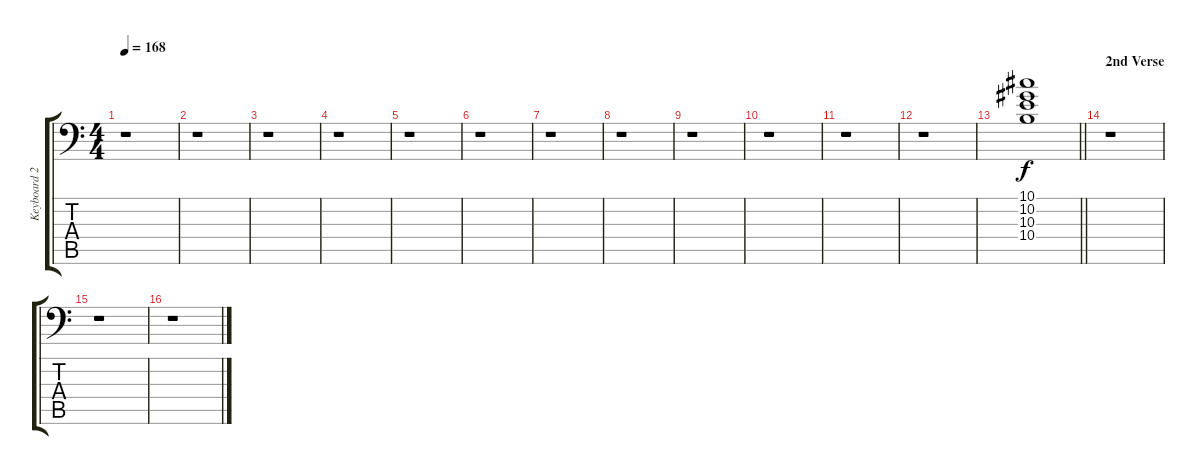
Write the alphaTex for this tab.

\track ("Keyboard 2" "Keyboard 2") {instrument lead2sawtooth}
\staff {score tabs}
\tuning (Eb4 Bb3 Gb3 Db3 Ab2 Eb1) {hide}
\ts (4 4)
\tempo 168
\clef f4
\ks c
r.1{dy f} |
r.1 |
r.1 |
r.1 |
r.1 |
r.1 |
r.1 |
r.1 |
r.1 |
r.1 |
r.1 |
r.1 |
\barLineRight lightlight
(10.1 10.2 10.3 10.4).1{volume 13 instrument reversecymbal} |
\section ("" "2nd Verse")
r.1 |
r.1 |
r.1
